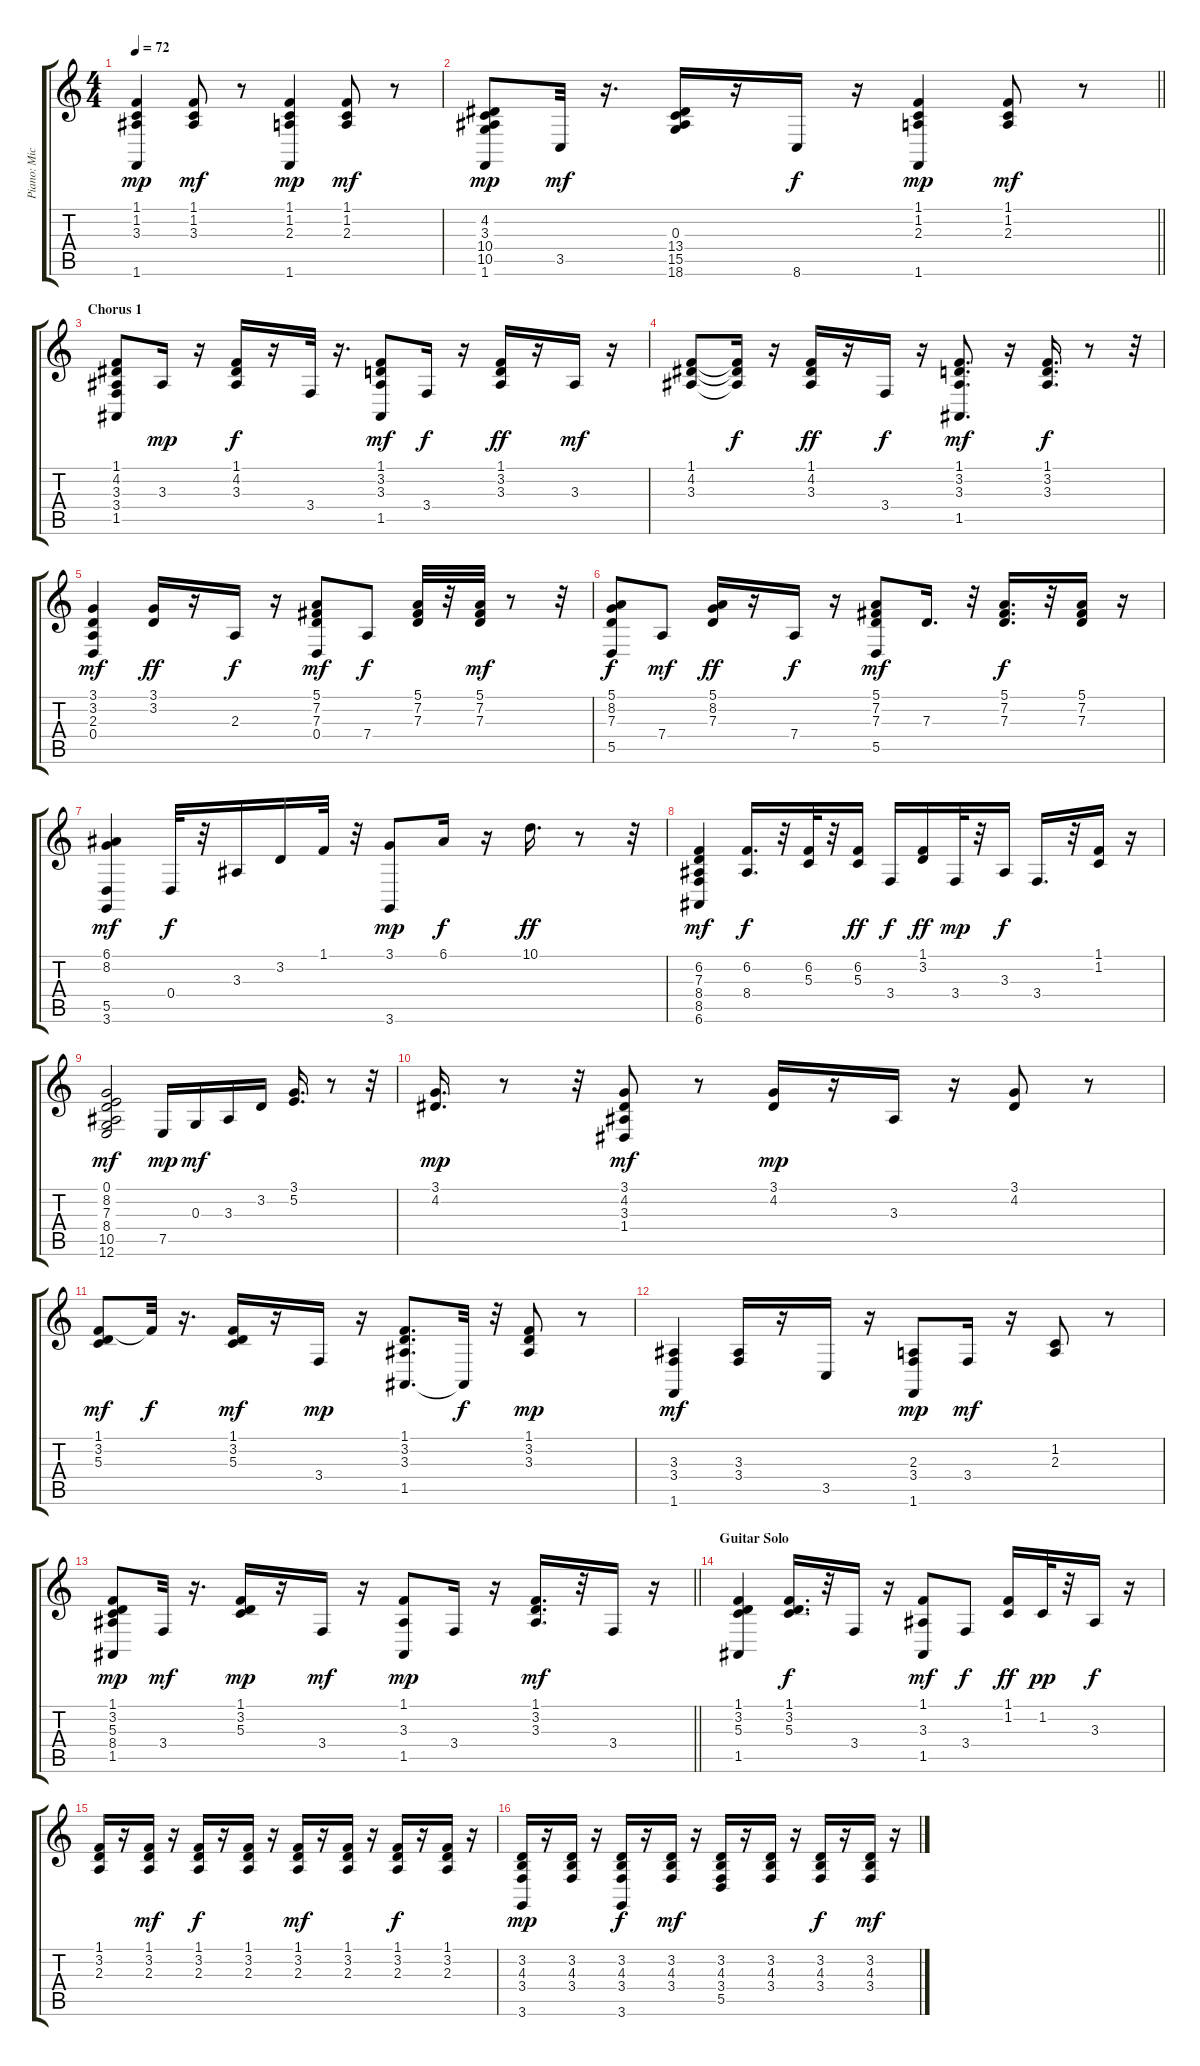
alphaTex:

\track ("Piano: Michael Boddicker" "Piano: Mic") {instrument electricpiano1}
\staff {score tabs}
\tuning (E4 B3 G3 D3 A2 E2) {hide}
\ts (4 4)
\tempo 72
\clef g2
\ks c
(1.1 1.2 3.3 1.6).4{dy mp} (1.1 1.2 3.3).8{dy mf} r.8 (1.1 1.2 2.3 1.6).4{dy mp} (1.1 1.2 2.3).8{dy mf} r.8 |
\barLineRight lightlight
(4.2 3.3 10.4 10.5 1.6).8{dy mp} 3.5.32{dy mf} r.16{d} (0.3 13.4 15.5 18.6).16 r.16 8.6.16{dy f} r.16 (1.1 1.2 2.3 1.6).4{dy mp} (1.1 1.2 2.3).8{dy mf} r.8 |
\section ("" "Chorus 1")
(1.1 4.2 3.3 3.4 1.5).8 3.3.16{dy mp} r.16 (1.1 4.2 3.3).16{dy f} r.16 3.4.32 r.16{d} (1.1 3.2 3.3 1.5).8{dy mf} 3.4.16{dy f} r.16 (1.1 3.2 3.3).16{dy ff} r.16 3.3.16{dy mf} r.16 |
(1.1 4.2 3.3).8 (1.1{t} 4.2{t} 3.3{t}).16{dy f} r.16 (1.1 4.2 3.3).16{dy ff} r.16 3.4.16{dy f} r.16 (1.1 3.2 3.3 1.5).8{d dy mf} r.16 (1.1 3.2 3.3).16{d dy f} r.8 r.32 |
(3.1 3.2 2.3 0.4).4{dy mf} (3.1 3.2).16{dy ff} r.16 2.3.16{dy f} r.16 (5.1 7.2 7.3 0.4).8{dy mf} 7.4.8{dy f} (5.1 7.2 7.3).32 r.32 (5.1 7.2 7.3).32{dy mf} r.8 r.32 |
(5.1 8.2 7.3 5.5).8{dy f} 7.4.8{dy mf} (5.1 8.2 7.3).16{dy ff} r.16 7.4.16{dy f} r.16 (5.1 7.2 7.3 5.5).8{dy mf} 7.3.16{d} r.32 (5.1 7.2 7.3).16{d dy f} r.32 (5.1 7.2 7.3).16 r.16 |
(6.1 8.2 5.5 3.6).4{dy mf} 0.4.32{dy f} r.32 3.3.16 3.2.16 1.1.32 r.32 (3.1 3.6).8{dy mp} 6.1.16{dy f} r.16 10.1.16{d dy ff} r.8 r.32 |
(6.2 7.3 8.4 8.5 6.6).4{dy mf} (6.2 8.4).16{d dy f} r.32 (6.2 5.3).32 r.32 (6.2 5.3).16{dy ff} 3.4.16{dy f} (1.1 3.2).16{dy ff} 3.4.32{dy mp} r.32 3.3.16{dy f} 3.4.16{d} r.32 (1.1 1.2).16 r.16 |
(0.1 8.2 7.3 8.4 10.5 12.6).2{dy mf} 7.5.16{dy mp} 0.3.16{dy mf} 3.3.16 3.2.16 (3.1 5.2).16{d} r.8 r.32 |
(3.1 4.2).16{d dy mp} r.8 r.32 (3.1 4.2 3.3 1.4).8{dy mf} r.8 (3.1 4.2).16{dy mp} r.16 3.3.16 r.16 (3.1 4.2).8 r.8 |
(1.1 3.2 5.3).8{dy mf} 1.1{t}.32{dy f} r.16{d} (1.1 3.2 5.3).16{dy mf} r.16 3.4.16{dy mp} r.16 (1.1 3.2 3.3 1.5).8{d} 1.5{t}.32{dy f} r.32 (1.1 3.2 3.3).8{dy mp} r.8 |
(3.3 3.4 1.6).4{dy mf} (3.3 3.4).16 r.16 3.5.16 r.16 (2.3 3.4 1.6).8{dy mp} 3.4.16{dy mf} r.16 (1.2 2.3).8 r.8 |
\barLineRight lightlight
(1.1 3.2 5.3 8.4 1.5).8{dy mp} 3.4.32{dy mf} r.16{d} (1.1 3.2 5.3).16{dy mp} r.16 3.4.16{dy mf} r.16 (1.1 3.3 1.5).8{dy mp} 3.4.16 r.16 (1.1 3.2 3.3).16{d dy mf} r.32 3.4.16 r.16 |
\section ("" "Guitar Solo")
(1.1 3.2 5.3 1.5).4 (1.1 3.2 5.3).16{d dy f} r.32 3.4.16 r.16 (1.1 3.3 1.5).8{dy mf} 3.4.8{dy f} (1.1 1.2).16{dy ff} 1.2.32{dy pp} r.32 3.3.16{dy f} r.16 |
(1.1 3.2 2.3).16 r.16 (1.1 3.2 2.3).16{dy mf} r.16 (1.1 3.2 2.3).16{dy f} r.16 (1.1 3.2 2.3).16 r.16 (1.1 3.2 2.3).16{dy mf} r.16 (1.1 3.2 2.3).16 r.16 (1.1 3.2 2.3).16{dy f} r.16 (1.1 3.2 2.3).16 r.16 |
(3.2 4.3 3.4 3.6).16{dy mp} r.16 (3.2 4.3 3.4).16 r.16 (3.2 4.3 3.4 3.6).16{dy f} r.16 (3.2 4.3 3.4).16{dy mf} r.16 (3.2 4.3 3.4 5.5).16 r.16 (3.2 4.3 3.4).16 r.16 (3.2 4.3 3.4).16{dy f} r.16 (3.2 4.3 3.4).16{dy mf} r.16
